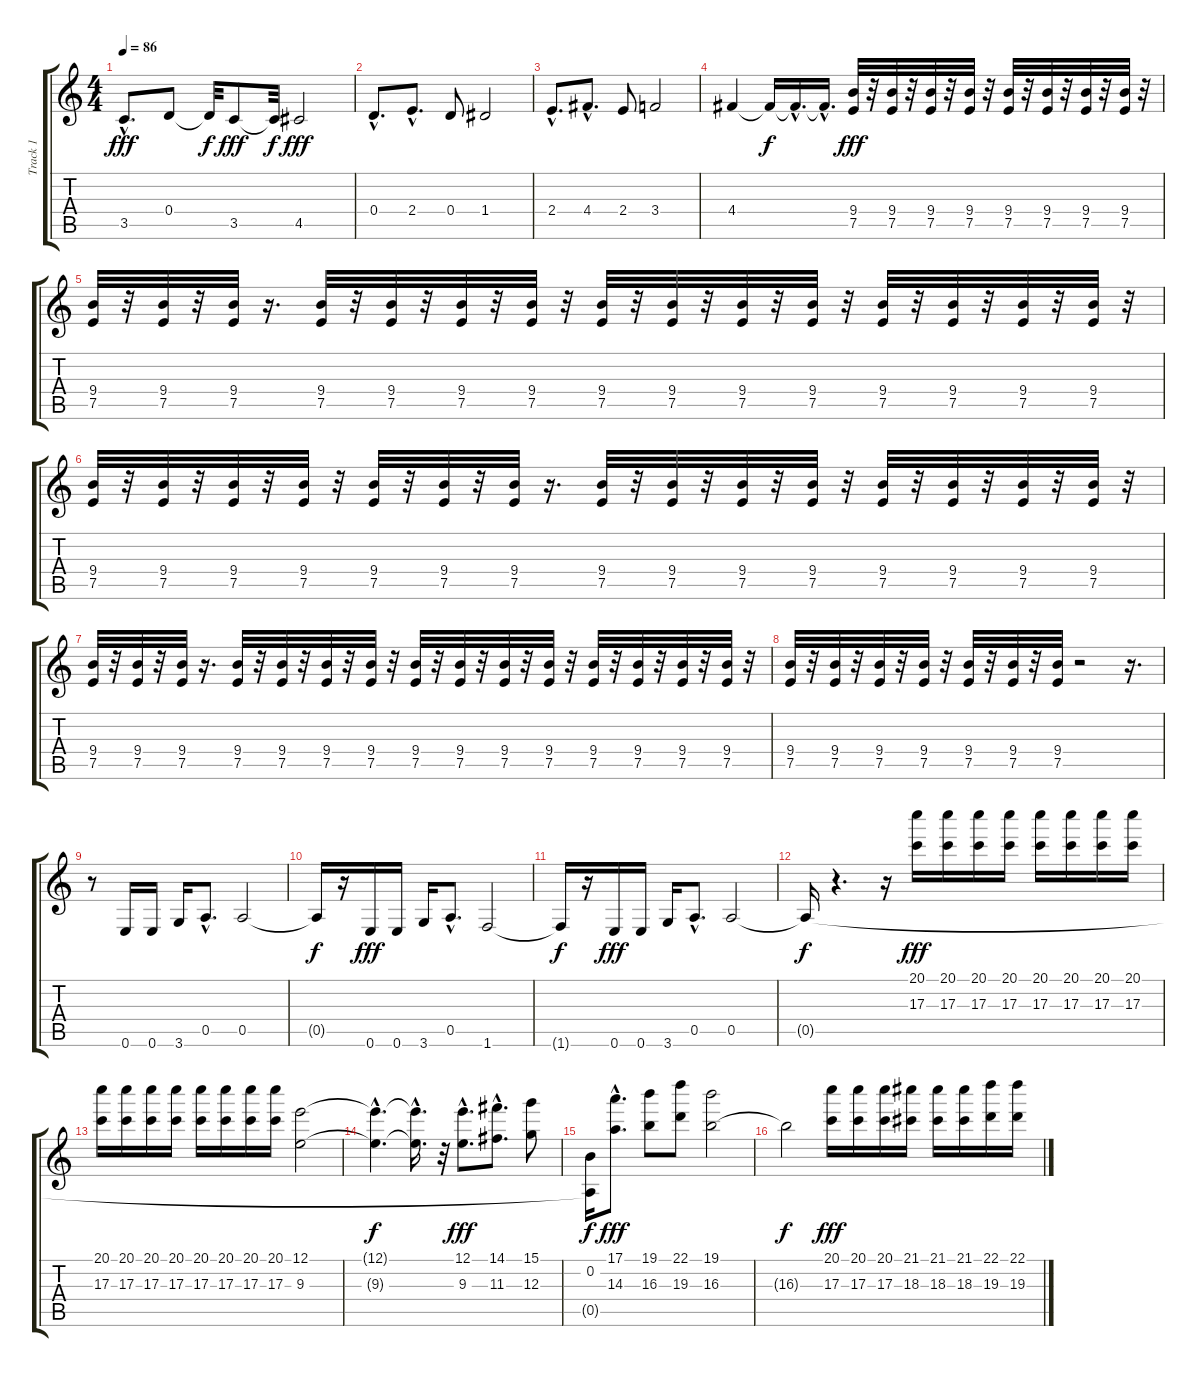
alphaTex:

\track ("Track 1" "Track 1") {instrument overdrivenguitar}
\staff {score tabs}
\tuning (E4 B3 G3 D3 A2 E2) {hide}
\ts (4 4)
\tempo 86
\clef g2
\ks c
3.5{hac}.8{d dy fff} 0.4.8 0.4{t}.32{dy f} 3.5.8{dy fff} 3.5{t}.32{dy f} 4.5.2{dy fff} |
0.4{hac}.8{d} 2.4{hac}.8{d} 0.4.8 1.4.2 |
2.4{hac}.8{d} 4.4{hac}.8{d} 2.4.8 3.4.2 |
4.4.4 4.4{t}.16{dy f} 4.4{hac t}.16{d} 4.4{hac t}.16{d} (9.4 7.5).32{dy fff volume 12} r.32 (9.4 7.5).32 r.32 (9.4 7.5).32 r.32 (9.4 7.5).32 r.32 (9.4 7.5).32 r.32 (9.4 7.5).32 r.32 (9.4 7.5).32 r.32 (9.4 7.5).32 r.32 |
(9.4 7.5).32 r.32 (9.4 7.5).32 r.32 (9.4 7.5).32 r.16{d} (9.4 7.5).32 r.32 (9.4 7.5).32 r.32 (9.4 7.5).32 r.32 (9.4 7.5).32 r.32 (9.4 7.5).32 r.32 (9.4 7.5).32 r.32 (9.4 7.5).32 r.32 (9.4 7.5).32 r.32 (9.4 7.5).32 r.32 (9.4 7.5).32 r.32 (9.4 7.5).32 r.32 (9.4 7.5).32 r.32 |
(9.4 7.5).32 r.32 (9.4 7.5).32 r.32 (9.4 7.5).32 r.32 (9.4 7.5).32 r.32 (9.4 7.5).32 r.32 (9.4 7.5).32 r.32 (9.4 7.5).32 r.16{d} (9.4 7.5).32 r.32 (9.4 7.5).32 r.32 (9.4 7.5).32 r.32 (9.4 7.5).32 r.32 (9.4 7.5).32 r.32 (9.4 7.5).32 r.32 (9.4 7.5).32 r.32 (9.4 7.5).32 r.32 |
(9.4 7.5).32 r.32 (9.4 7.5).32 r.32 (9.4 7.5).32 r.16{d} (9.4 7.5).32 r.32 (9.4 7.5).32 r.32 (9.4 7.5).32 r.32 (9.4 7.5).32 r.32 (9.4 7.5).32 r.32 (9.4 7.5).32 r.32 (9.4 7.5).32 r.32 (9.4 7.5).32 r.32 (9.4 7.5).32 r.32 (9.4 7.5).32 r.32 (9.4 7.5).32 r.32 (9.4 7.5).32 r.32 |
(9.4 7.5).32 r.32 (9.4 7.5).32 r.32 (9.4 7.5).32 r.32 (9.4 7.5).32 r.32 (9.4 7.5).32 r.32 (9.4 7.5).32 r.32 (9.4 7.5).32 r.2 r.16{d} |
r.8 0.6.16{volume 16 instrument electricguitarclean} 0.6.16 3.6.16 0.5{hac}.8{d} 0.5.2 |
0.5{t}.16{dy f} r.16 0.6.16{dy fff} 0.6.16 3.6.16 0.5{hac}.8{d} 1.6.2 |
1.6{t}.16{dy f} r.16 0.6.16{dy fff} 0.6.16 3.6.16 0.5{hac}.8{d} 0.5.2 |
0.5{t}.16{dy f} r.4{d} r.16 (20.1 17.3).16{dy fff instrument distortionguitar} (20.1 17.3).16 (20.1 17.3).16 (20.1 17.3).16 (20.1 17.3).16 (20.1 17.3).16 (20.1 17.3).16 (20.1 17.3).16 |
(20.1 17.3).16 (20.1 17.3).16 (20.1 17.3).16 (20.1 17.3).16 (20.1 17.3).16 (20.1 17.3).16 (20.1 17.3).16 (20.1 17.3).16 (12.1 9.3).2 |
(12.1{hac t} 9.3{hac t}).4{d dy f} (12.1{hac t} 9.3{hac t}).16{d} r.32 (12.1{hac} 9.3{hac}).8{d dy fff} (14.1{hac} 11.3{hac}).8{d} (15.1 12.3).8 |
(0.2 0.5{t}).16{dy f} (17.1{hac} 14.3{hac}).8{d dy fff} (19.1 16.3).8 (22.1 19.3).8 (19.1 16.3).2 |
16.3{t}.2{dy f} (20.1 17.3).16{dy fff} (20.1 17.3).16 (20.1 17.3).16 (21.1 18.3).16 (21.1 18.3).16 (21.1 18.3).16 (22.1 19.3).16 (22.1 19.3).16
